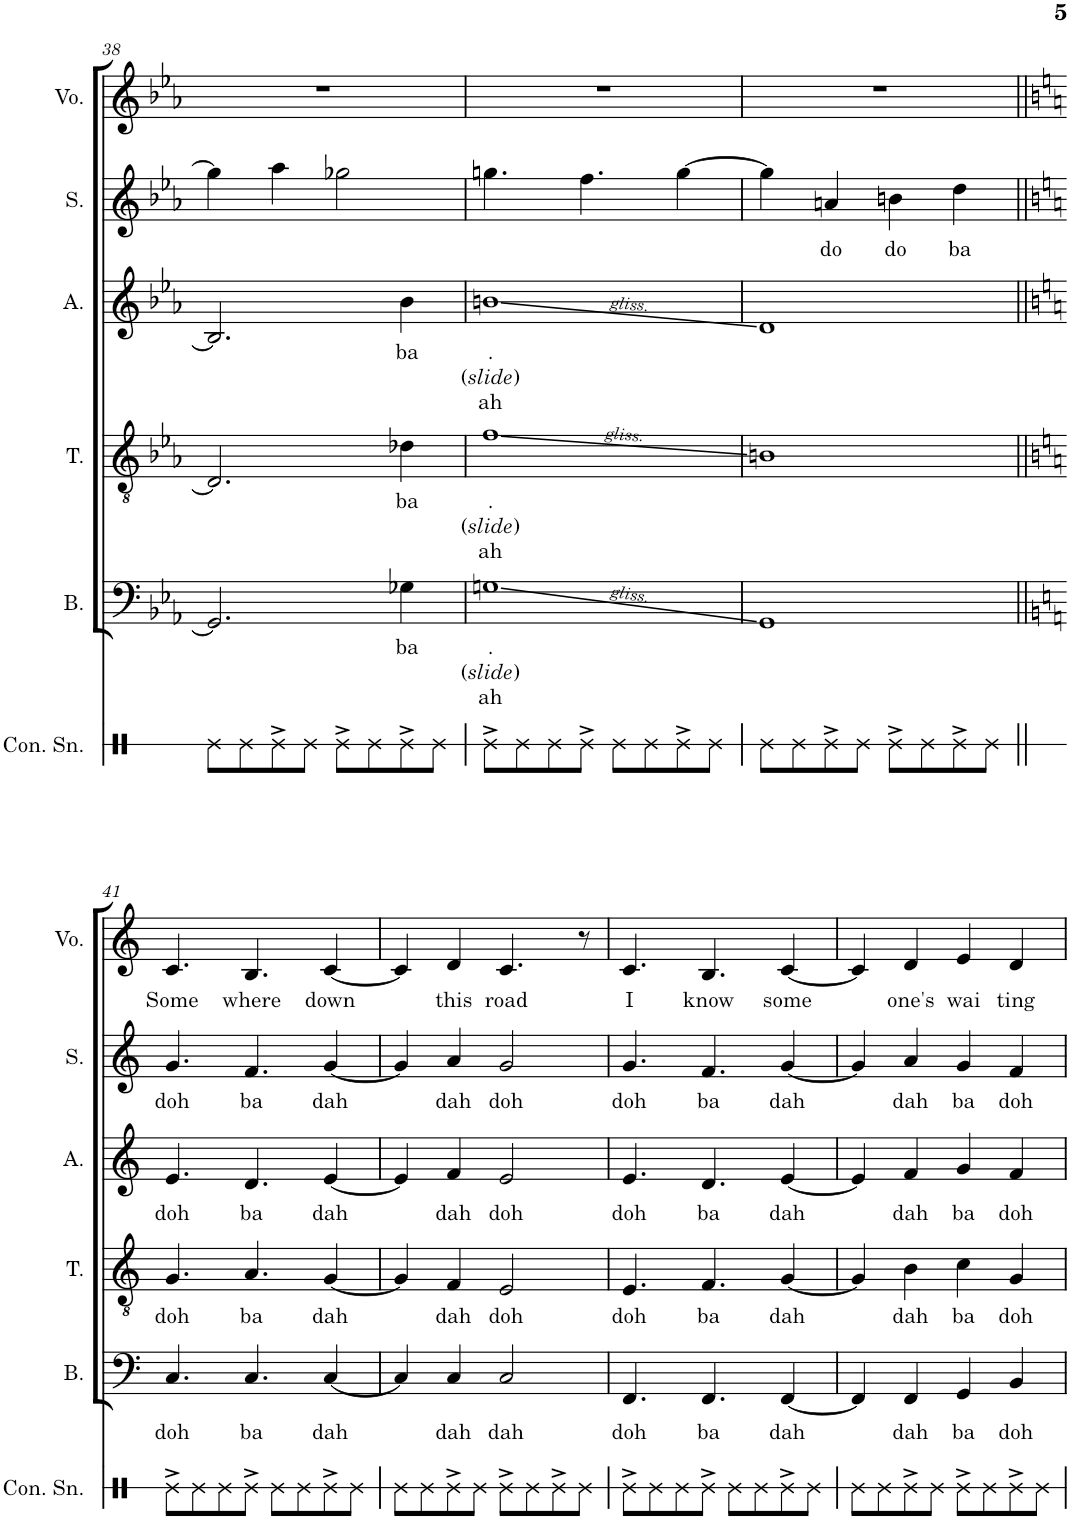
**kern	**kern	**text	**text	**text	**kern	**text	**text	**text	**kern	**text	**text	**text	**kern	**text	**kern	**text
*part6	*part5	*part5	*part5	*part5	*part4	*part4	*part4	*part4	*part3	*part3	*part3	*part3	*part2	*part2	*part1	*part1
*staff6	*staff5	*staff5	*staff5	*staff5	*staff4	*staff4	*staff4	*staff4	*staff3	*staff3	*staff3	*staff3	*staff2	*staff2	*staff1	*staff1
*I"Concert Snare Drum	*I"Bass	*	*	*	*I"Tenor	*	*	*	*I"Alto	*	*	*	*I"Soprano	*	*I"Voice	*
*I'Con. Sn.	*I'B.	*	*	*	*I'T.	*	*	*	*I'A.	*	*	*	*I'S.	*	*I'Vo.	*
!!LO:PB:g=z
*clefX	*clefF4	*	*	*	*clefGv2	*	*	*	*clefG2	*	*	*	*clefG2	*	*clefG2	*
*k[]	*k[b-e-a-]	*	*	*	*k[b-e-a-]	*	*	*	*k[b-e-a-]	*	*	*	*k[b-e-a-]	*	*k[b-e-a-]	*
*M2/2	*M2/2	*	*	*	*M2/2	*	*	*	*M2/2	*	*	*	*M2/2	*	*M2/2	*
*met(c|)	*met(c|)	*	*	*	*met(c|)	*	*	*	*met(c|)	*	*	*	*met(c|)	*	*met(c|)	*
=38	=38	=38	=38	=38	=38	=38	=38	=38	=38	=38	=38	=38	=38	=38	=38	=38
8Re\L	2.GG-/]	.	.	.	2.D-/]	.	.	.	2.B-/]	.	.	.	4gg-\]	.	1r	.
8Re\	.	.	.	.	.	.	.	.	.	.	.	.	.	.	.	.
8Re^\	.	.	.	.	.	.	.	.	.	.	.	.	4aa-\	.	.	.
8Re\J	.	.	.	.	.	.	.	.	.	.	.	.	.	.	.	.
8Re^\L	.	.	.	.	.	.	.	.	.	.	.	.	2gg-X\	.	.	.
8Re\	.	.	.	.	.	.	.	.	.	.	.	.	.	.	.	.
!	!	!LO:LY:b	!	!	!	!LO:LY:b	!	!	!	!LO:LY:b	!	!	!	!	!	!
8Re^\	4G-X\	ba	.	.	4d-X\	ba	.	.	4b-\	ba	.	.	.	.	.	.
8Re\J	.	.	.	.	.	.	.	.	.	.	.	.	.	.	.	.
=39	=39	=39	=39	=39	=39	=39	=39	=39	=39	=39	=39	=39	=39	=39	=39	=39
!	!	!LO:LY:b	!LO:LY:b	!LO:LY:b	!	!LO:LY:b	!LO:LY:b	!LO:LY:b	!	!LO:LY:b	!LO:LY:b	!LO:LY:b	!	!	!	!
8Re^\L	1Gn	.	( slide )	ah	1f	.	( slide )	ah	1bn	.	( slide )	ah	4.ggn\	.	1r	.
8Re\	.	.	.	.	.	.	.	.	.	.	.	.	.	.	.	.
8Re\	.	.	.	.	.	.	.	.	.	.	.	.	.	.	.	.
8Re^\J	.	.	.	.	.	.	.	.	.	.	.	.	4.ff\	.	.	.
8Re\L	.	.	.	.	.	.	.	.	.	.	.	.	.	.	.	.
8Re\	.	.	.	.	.	.	.	.	.	.	.	.	.	.	.	.
8Re^\	.	.	.	.	.	.	.	.	.	.	.	.	[4gg\	.	.	.
8Re\J	.	.	.	.	.	.	.	.	.	.	.	.	.	.	.	.
=40	=40	=40	=40	=40	=40	=40	=40	=40	=40	=40	=40	=40	=40	=40	=40	=40
8Re\L	1GG	.	.	.	1Bn	.	.	.	1d	.	.	.	4gg\]	.	1r	.
8Re\	.	.	.	.	.	.	.	.	.	.	.	.	.	.	.	.
!	!	!	!	!	!	!	!	!	!	!	!	!	!	!LO:LY:b	!	!
8Re^\	.	.	.	.	.	.	.	.	.	.	.	.	4an/	do	.	.
8Re\J	.	.	.	.	.	.	.	.	.	.	.	.	.	.	.	.
!	!	!	!	!	!	!	!	!	!	!	!	!	!	!LO:LY:b	!	!
8Re^\L	.	.	.	.	.	.	.	.	.	.	.	.	4bn\	do	.	.
8Re\	.	.	.	.	.	.	.	.	.	.	.	.	.	.	.	.
!	!	!	!	!	!	!	!	!	!	!	!	!	!	!LO:LY:b	!	!
8Re^\	.	.	.	.	.	.	.	.	.	.	.	.	4dd\	ba	.	.
8Re\J	.	.	.	.	.	.	.	.	.	.	.	.	.	.	.	.
!!LO:LB:g=z
=41||	=41||	=41||	=41||	=41||	=41||	=41||	=41||	=41||	=41||	=41||	=41||	=41||	=41||	=41||	=41||	=41||
*	*k[]	*	*	*	*k[]	*	*	*	*k[]	*	*	*	*k[]	*	*k[]	*
!	!	!LO:LY:b	!	!	!	!LO:LY:b	!	!	!	!LO:LY:b	!	!	!	!LO:LY:b	!	!LO:LY:b
8Re^\L	4.C/	doh	.	.	4.G/	doh	.	.	4.e/	doh	.	.	4.g/	doh	4.c/	Some
8Re\	.	.	.	.	.	.	.	.	.	.	.	.	.	.	.	.
8Re\	.	.	.	.	.	.	.	.	.	.	.	.	.	.	.	.
!	!	!LO:LY:b	!	!	!	!LO:LY:b	!	!	!	!LO:LY:b	!	!	!	!LO:LY:b	!	!LO:LY:b
8Re^\J	4.C/	ba	.	.	4.A/	ba	.	.	4.d/	ba	.	.	4.f/	ba	4.B/	where
8Re\L	.	.	.	.	.	.	.	.	.	.	.	.	.	.	.	.
8Re\	.	.	.	.	.	.	.	.	.	.	.	.	.	.	.	.
!	!	!LO:LY:b	!	!	!	!LO:LY:b	!	!	!	!LO:LY:b	!	!	!	!LO:LY:b	!	!LO:LY:b
8Re^\	[4C/	dah	.	.	[4G/	dah	.	.	[4e/	dah	.	.	[4g/	dah	[4c/	down
8Re\J	.	.	.	.	.	.	.	.	.	.	.	.	.	.	.	.
=42	=42	=42	=42	=42	=42	=42	=42	=42	=42	=42	=42	=42	=42	=42	=42	=42
8Re\L	4C/]	.	.	.	4G/]	.	.	.	4e/]	.	.	.	4g/]	.	4c/]	.
8Re\	.	.	.	.	.	.	.	.	.	.	.	.	.	.	.	.
!	!	!LO:LY:b	!	!	!	!LO:LY:b	!	!	!	!LO:LY:b	!	!	!	!LO:LY:b	!	!LO:LY:b
8Re^\	4C/	dah	.	.	4F/	dah	.	.	4f/	dah	.	.	4a/	dah	4d/	this
8Re\J	.	.	.	.	.	.	.	.	.	.	.	.	.	.	.	.
!	!	!LO:LY:b	!	!	!	!LO:LY:b	!	!	!	!LO:LY:b	!	!	!	!LO:LY:b	!	!LO:LY:b
8Re^\L	2C/	dah	.	.	2E/	doh	.	.	2e/	doh	.	.	2g/	doh	4.c/	road
8Re\	.	.	.	.	.	.	.	.	.	.	.	.	.	.	.	.
8Re^\	.	.	.	.	.	.	.	.	.	.	.	.	.	.	.	.
8Re\J	.	.	.	.	.	.	.	.	.	.	.	.	.	.	8r	.
=43	=43	=43	=43	=43	=43	=43	=43	=43	=43	=43	=43	=43	=43	=43	=43	=43
!	!	!LO:LY:b	!	!	!	!LO:LY:b	!	!	!	!LO:LY:b	!	!	!	!LO:LY:b	!	!LO:LY:b
8Re^\L	4.FF/	doh	.	.	4.E/	doh	.	.	4.e/	doh	.	.	4.g/	doh	4.c/	I
8Re\	.	.	.	.	.	.	.	.	.	.	.	.	.	.	.	.
8Re\	.	.	.	.	.	.	.	.	.	.	.	.	.	.	.	.
!	!	!LO:LY:b	!	!	!	!LO:LY:b	!	!	!	!LO:LY:b	!	!	!	!LO:LY:b	!	!LO:LY:b
8Re^\J	4.FF/	ba	.	.	4.F/	ba	.	.	4.d/	ba	.	.	4.f/	ba	4.B/	know
8Re\L	.	.	.	.	.	.	.	.	.	.	.	.	.	.	.	.
8Re\	.	.	.	.	.	.	.	.	.	.	.	.	.	.	.	.
!	!	!LO:LY:b	!	!	!	!LO:LY:b	!	!	!	!LO:LY:b	!	!	!	!LO:LY:b	!	!LO:LY:b
8Re^\	[4FF/	dah	.	.	[4G/	dah	.	.	[4e/	dah	.	.	[4g/	dah	[4c/	some
8Re\J	.	.	.	.	.	.	.	.	.	.	.	.	.	.	.	.
=44	=44	=44	=44	=44	=44	=44	=44	=44	=44	=44	=44	=44	=44	=44	=44	=44
8Re\L	4FF/]	.	.	.	4G/]	.	.	.	4e/]	.	.	.	4g/]	.	4c/]	.
8Re\	.	.	.	.	.	.	.	.	.	.	.	.	.	.	.	.
!	!	!LO:LY:b	!	!	!	!LO:LY:b	!	!	!	!LO:LY:b	!	!	!	!LO:LY:b	!	!LO:LY:b
8Re^\	4FF/	dah	.	.	4B\	dah	.	.	4f/	dah	.	.	4a/	dah	4d/	one's
8Re\J	.	.	.	.	.	.	.	.	.	.	.	.	.	.	.	.
!	!	!LO:LY:b	!	!	!	!LO:LY:b	!	!	!	!LO:LY:b	!	!	!	!LO:LY:b	!	!LO:LY:b
8Re^\L	4GG/	ba	.	.	4c\	ba	.	.	4g/	ba	.	.	4g/	ba	4e/	wai
8Re\	.	.	.	.	.	.	.	.	.	.	.	.	.	.	.	.
!	!	!LO:LY:b	!	!	!	!LO:LY:b	!	!	!	!LO:LY:b	!	!	!	!LO:LY:b	!	!LO:LY:b
8Re^\	4BB/	doh	.	.	4G/	doh	.	.	4f/	doh	.	.	4f/	doh	4d/	ting
8Re\J	.	.	.	.	.	.	.	.	.	.	.	.	.	.	.	.
=	=	=	=	=	=	=	=	=	=	=	=	=	=	=	=	=
*-	*-	*-	*-	*-	*-	*-	*-	*-	*-	*-	*-	*-	*-	*-	*-	*-
